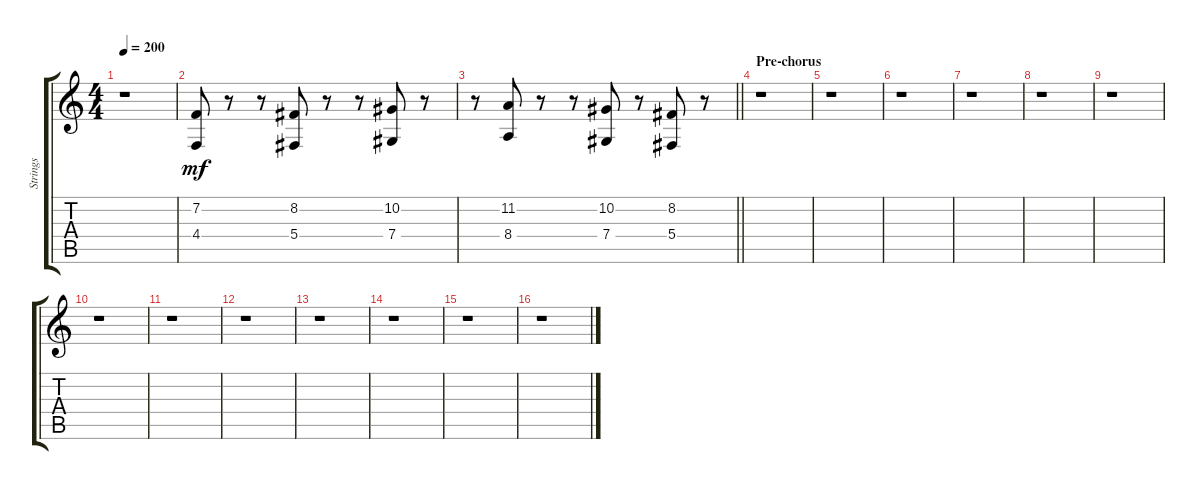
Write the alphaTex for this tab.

\track ("Strings" "Strings") {instrument stringensemble1}
\staff {score tabs}
\tuning (Eb4 Bb3 Gb3 Db3 Ab2 Eb2) {hide}
\ts (4 4)
\tempo 200
\clef g2
\ks c
r.1{dy mp} |
(7.2 4.4).8{dy mf} r.8 r.8 (8.2 5.4).8 r.8 r.8 (10.2 7.4).8 r.8 |
\barLineRight lightlight
r.8 (11.2 8.4).8 r.8 r.8 (10.2 7.4).8 r.8 (8.2 5.4).8 r.8 |
\section ("" "Pre-chorus")
r.1 |
r.1 |
r.1 |
r.1 |
r.1 |
r.1 |
r.1 |
r.1 |
r.1 |
r.1 |
r.1 |
r.1 |
r.1
